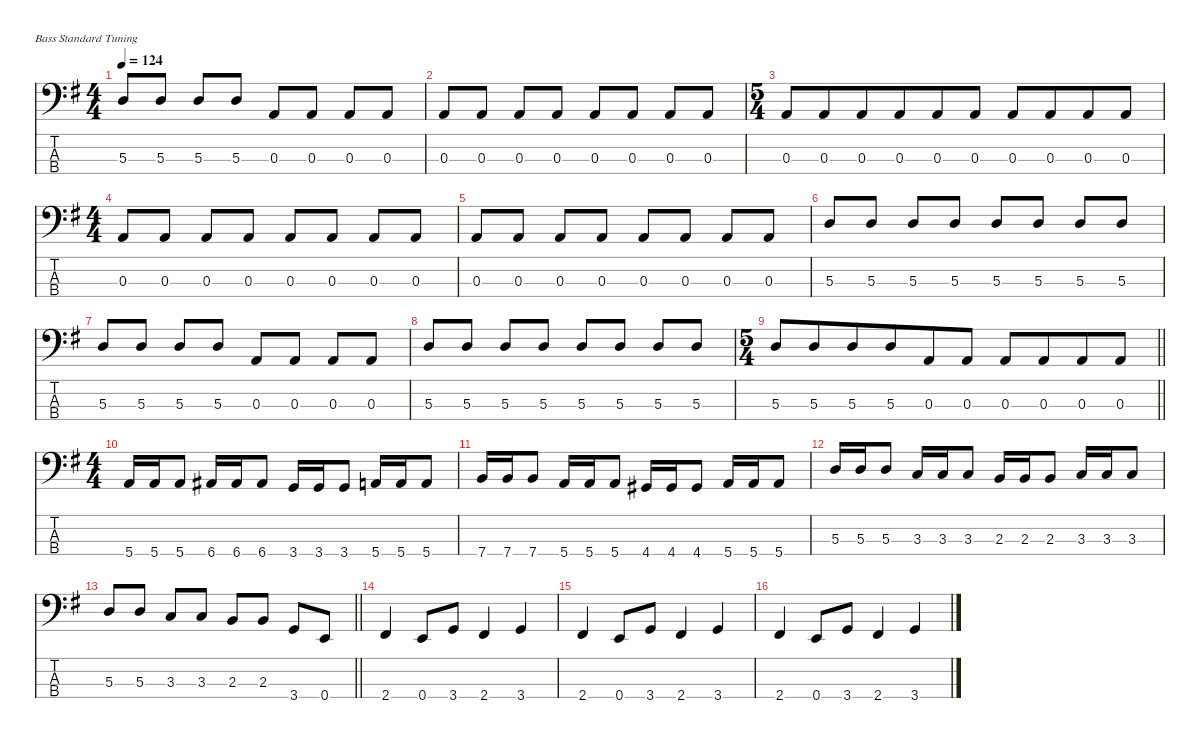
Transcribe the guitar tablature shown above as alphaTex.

\defaultSystemsLayout 4
\hideDynamics
\bracketExtendMode nobrackets
\singleTrackTrackNamePolicy hidden
\multiTrackTrackNamePolicy hidden
\otherSystemsTrackNameOrientation horizontal
\track ("Bass Gtr" "el.bs.") {defaultSystemsLayout 4 instrument electricbasspick}
\staff {score tabs}
\tuning (G2 D2 A1 E1)
\ts (4 4)
\tempo 124
\clef f4
\ks eminor
5.3{acc forcenatural}.8{dy fff beam Up} 5.3{acc forcenatural}.8{beam Up} 5.3{acc forcenatural}.8{beam Up} 5.3{acc forcenatural}.8{beam Up} 0.3{acc forcenatural}.8{beam Up} 0.3{acc forcenatural}.8{beam Up} 0.3{acc forcenatural}.8{beam Up} 0.3{acc forcenatural}.8{beam Up} |
0.3{acc forcenatural}.8{beam Up} 0.3{acc forcenatural}.8{beam Up} 0.3{acc forcenatural}.8{beam Up} 0.3{acc forcenatural}.8{beam Up} 0.3{acc forcenatural}.8{beam Up} 0.3{acc forcenatural}.8{beam Up} 0.3{acc forcenatural}.8{beam Up} 0.3{acc forcenatural}.8{beam Up} |
\ts (5 4)
\beaming (8 6 4)
0.3{acc forcenatural}.8{beam Up} 0.3{acc forcenatural}.8{beam Up} 0.3{acc forcenatural}.8{beam Up} 0.3{acc forcenatural}.8{beam Up} 0.3{acc forcenatural}.8{beam Up} 0.3{acc forcenatural}.8{beam Up} 0.3{acc forcenatural}.8{beam Up} 0.3{acc forcenatural}.8{beam Up} 0.3{acc forcenatural}.8{beam Up} 0.3{acc forcenatural}.8{beam Up} |
\ts (4 4)
\beaming (8 2 2 2 2)
0.3{acc forcenatural}.8{beam Up} 0.3{acc forcenatural}.8{beam Up} 0.3{acc forcenatural}.8{beam Up} 0.3{acc forcenatural}.8{beam Up} 0.3{acc forcenatural}.8{beam Up} 0.3{acc forcenatural}.8{beam Up} 0.3{acc forcenatural}.8{beam Up} 0.3{acc forcenatural}.8{beam Up} |
0.3{acc forcenatural}.8{beam Up} 0.3{acc forcenatural}.8{beam Up} 0.3{acc forcenatural}.8{beam Up} 0.3{acc forcenatural}.8{beam Up} 0.3{acc forcenatural}.8{beam Up} 0.3{acc forcenatural}.8{beam Up} 0.3{acc forcenatural}.8{beam Up} 0.3{acc forcenatural}.8{beam Up} |
5.3{acc forcenatural}.8{beam Up} 5.3{acc forcenatural}.8{beam Up} 5.3{acc forcenatural}.8{beam Up} 5.3{acc forcenatural}.8{beam Up} 5.3{acc forcenatural}.8{beam Up} 5.3{acc forcenatural}.8{beam Up} 5.3{acc forcenatural}.8{beam Up} 5.3{acc forcenatural}.8{beam Up} |
5.3{acc forcenatural}.8{beam Up} 5.3{acc forcenatural}.8{beam Up} 5.3{acc forcenatural}.8{beam Up} 5.3{acc forcenatural}.8{beam Up} 0.3{acc forcenatural}.8{beam Up} 0.3{acc forcenatural}.8{beam Up} 0.3{acc forcenatural}.8{beam Up} 0.3{acc forcenatural}.8{beam Up} |
5.3{acc forcenatural}.8{beam Up} 5.3{acc forcenatural}.8{beam Up} 5.3{acc forcenatural}.8{beam Up} 5.3{acc forcenatural}.8{beam Up} 5.3{acc forcenatural}.8{beam Up} 5.3{acc forcenatural}.8{beam Up} 5.3{acc forcenatural}.8{beam Up} 5.3{acc forcenatural}.8{beam Up} |
\ts (5 4)
\beaming (8 6 4)
\barLineRight lightlight
5.3{acc forcenatural}.8{beam Up} 5.3{acc forcenatural}.8{beam Up} 5.3{acc forcenatural}.8{beam Up} 5.3{acc forcenatural}.8{beam Up} 0.3{acc forcenatural}.8{beam Up} 0.3{acc forcenatural}.8{beam Up} 0.3{acc forcenatural}.8{beam Up} 0.3{acc forcenatural}.8{beam Up} 0.3{acc forcenatural}.8{beam Up} 0.3{acc forcenatural}.8{beam Up} |
\ts (4 4)
\beaming (8 2 2 2 2)
5.4{acc forcenatural}.16{beam Up} 5.4{acc forcenatural}.16{beam Up} 5.4{acc forcenatural}.8{beam Up} 6.4{acc #}.16{beam Up} 6.4{acc #}.16{beam Up} 6.4{acc #}.8{beam Up} 3.4{acc forcenatural}.16{beam Up} 3.4{acc forcenatural}.16{beam Up} 3.4{acc forcenatural}.8{beam Up} 5.4{acc forcenatural}.16{beam Up} 5.4{acc forcenatural}.16{beam Up} 5.4{acc forcenatural}.8{beam Up} |
7.4{acc forcenatural}.16{beam Up} 7.4{acc forcenatural}.16{beam Up} 7.4{acc forcenatural}.8{beam Up} 5.4{acc forcenatural}.16{beam Up} 5.4{acc forcenatural}.16{beam Up} 5.4{acc forcenatural}.8{beam Up} 4.4{acc #}.16{beam Up} 4.4{acc #}.16{beam Up} 4.4{acc #}.8{beam Up} 5.4{acc forcenatural}.16{beam Up} 5.4{acc forcenatural}.16{beam Up} 5.4{acc forcenatural}.8{beam Up} |
5.3{acc forcenatural}.16{beam Up} 5.3{acc forcenatural}.16{beam Up} 5.3{acc forcenatural}.8{beam Up} 3.3{acc forcenatural}.16{beam Up} 3.3{acc forcenatural}.16{beam Up} 3.3{acc forcenatural}.8{beam Up} 2.3{acc forcenatural}.16{beam Up} 2.3{acc forcenatural}.16{beam Up} 2.3{acc forcenatural}.8{beam Up} 3.3{acc forcenatural}.16{beam Up} 3.3{acc forcenatural}.16{beam Up} 3.3{acc forcenatural}.8{beam Up} |
\barLineRight lightlight
5.3{acc forcenatural}.8{beam Up} 5.3{acc forcenatural}.8{beam Up} 3.3{acc forcenatural}.8{beam Up} 3.3{acc forcenatural}.8{beam Up} 2.3{acc forcenatural}.8{beam Up} 2.3{acc forcenatural}.8{beam Up} 3.4{acc forcenatural}.8{beam Up} 0.4{acc forcenatural}.8{beam Up} |
2.4{acc #}.4{beam Up} 0.4{acc forcenatural}.8{beam Up} 3.4{acc forcenatural}.8{beam Up} 2.4{acc #}.4{beam Up} 3.4{acc forcenatural}.4{beam Up} |
2.4{acc #}.4{beam Up} 0.4{acc forcenatural}.8{beam Up} 3.4{acc forcenatural}.8{beam Up} 2.4{acc #}.4{beam Up} 3.4{acc forcenatural}.4{beam Up} |
2.4{acc #}.4{beam Up} 0.4{acc forcenatural}.8{beam Up} 3.4{acc forcenatural}.8{beam Up} 2.4{acc #}.4{beam Up} 3.4{acc forcenatural}.4{beam Up}
